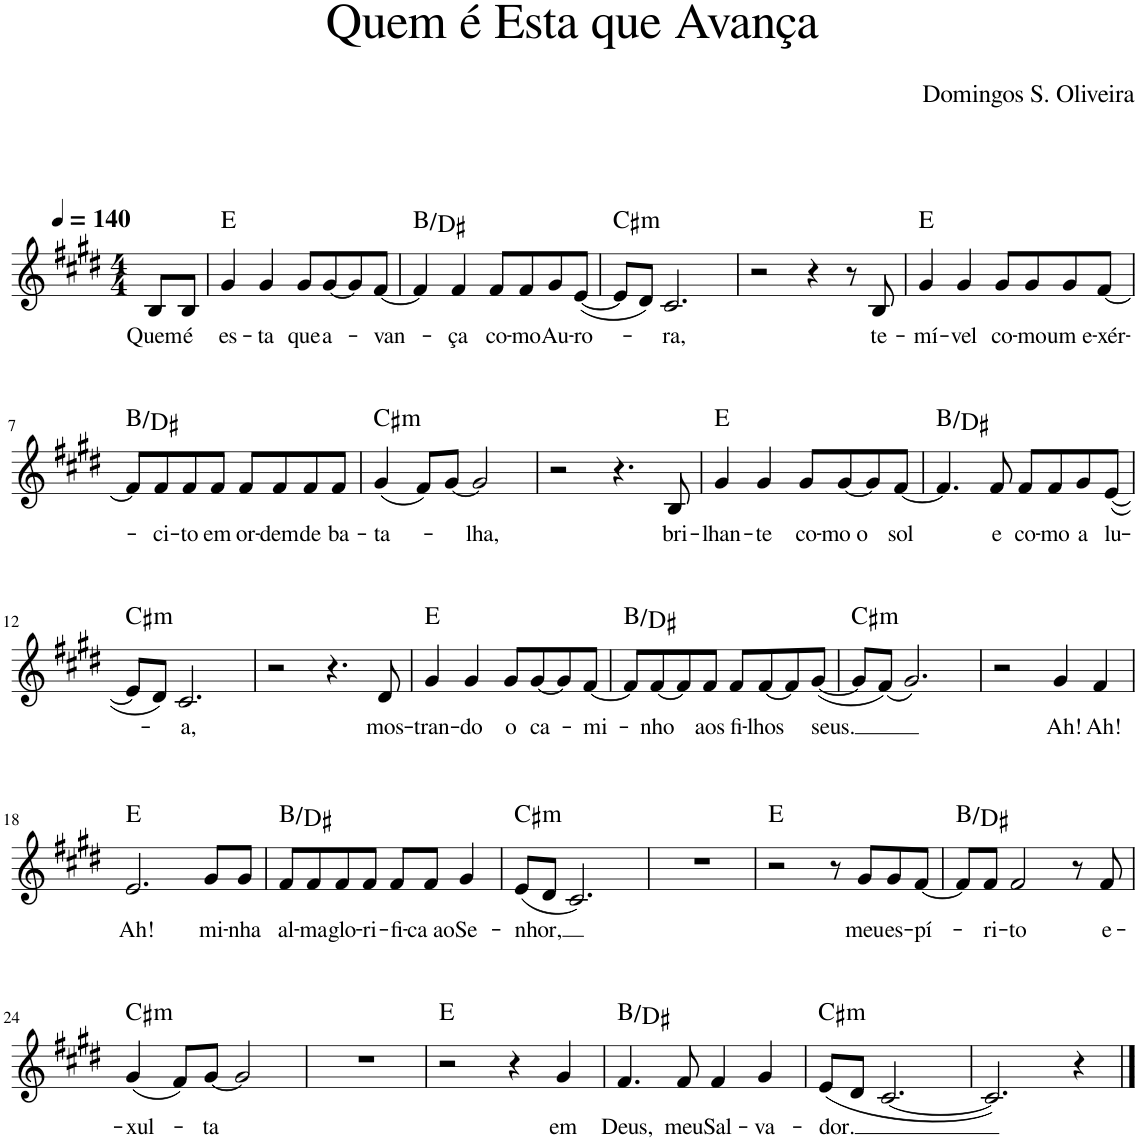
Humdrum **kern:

**kern	**text	**harte
*part1	*part1	*part1
*staff1	*staff1	*
*I"Voz	*	*
*I'Vo.	*	*
*clefG2	*	*
*k[f#c#g#d#]	*	*
*M4/4	*	*
*MM140	*	*
=1	=1	=1
!	!LO:LY:b	!
8B/L	Quem	.
!	!LO:LY:b	!
8B/J	é	.
=2	=2	=2
!	!LO:LY:b	!
4g#/	es-	E:maj
!	!LO:LY:b	!
4g#/	-ta	.
!	!LO:LY:b	!
8g#/L	que	.
!	!LO:LY:b	!
[8g#/	a-	.
8g#/]	.	.
!	!LO:LY:b	!
[8f#/J	-van-	.
=3	=3	=3
4f#/]	.	B:maj/3
!	!LO:LY:b	!
4f#/	-ça	.
!	!LO:LY:b	!
8f#/L	co-	.
!	!LO:LY:b	!
8f#/	-mo	.
!	!LO:LY:b	!
8g#/	Au-	.
!	!LO:LY:b	!
([8e/J	-ro-	.
=4	=4	=4
!	!	!LO:H:kt=m
8e/L]	.	C#:min
8d#/J)	.	.
!	!LO:LY:b	!
2.c#/	-ra,	.
=5	=5	=5
2r	.	.
4r	.	.
8r	.	.
!	!LO:LY:b	!
8B/	te-	.
=6	=6	=6
!	!LO:LY:b	!
4g#/	-mí-	E:maj
!	!LO:LY:b	!
4g#/	-vel	.
!	!LO:LY:b	!
8g#/L	co-	.
!	!LO:LY:b	!
8g#/	-mo	.
!	!LO:LY:b	!
8g#/	um e-	.
!	!LO:LY:b	!
[8f#/J	-xér-	.
!!LO:LB:g=z
=7	=7	=7
8f#/L]	.	B:maj/3
!	!LO:LY:b	!
8f#/	-ci-	.
!	!LO:LY:b	!
8f#/	-to	.
!	!LO:LY:b	!
8f#/J	em	.
!	!LO:LY:b	!
8f#/L	or-	.
!	!LO:LY:b	!
8f#/	-dem	.
!	!LO:LY:b	!
8f#/	de	.
!	!LO:LY:b	!
8f#/J	ba-	.
=8	=8	=8
!	!LO:LY:b	!LO:H:kt=m
(4g#/	-ta-	C#:min
8f#/L)	.	.
[8g#/J	.	.
!	!LO:LY:b	!
2g#/]	-lha,	.
=9	=9	=9
2r	.	.
4.r	.	.
!	!LO:LY:b	!
8B/	bri-	.
=10	=10	=10
!	!LO:LY:b	!
4g#/	-lhan-	E:maj
!	!LO:LY:b	!
4g#/	-te	.
!	!LO:LY:b	!
8g#/L	co-	.
!	!LO:LY:b	!
[8g#/	-mo o	.
8g#/]	.	.
!	!LO:LY:b	!
[8f#/J	sol	.
=11	=11	=11
4.f#/]	.	B:maj/3
!	!LO:LY:b	!
8f#/	e	.
!	!LO:LY:b	!
8f#/L	co-	.
!	!LO:LY:b	!
8f#/	-mo	.
!	!LO:LY:b	!
8g#/	a	.
!	!LO:LY:b	!
([8e/J	-lu-	.
!!LO:LB:g=z
=12	=12	=12
!	!	!LO:H:kt=m
8e/L]	.	C#:min
8d#/J)	.	.
!	!LO:LY:b	!
2.c#/	-a,	.
=13	=13	=13
2r	.	.
4.r	.	.
!	!LO:LY:b	!
8d#/	mos-	.
=14	=14	=14
!	!LO:LY:b	!
4g#/	-tran-	E:maj
!	!LO:LY:b	!
4g#/	-do	.
!	!LO:LY:b	!
8g#/L	o	.
!	!LO:LY:b	!
[8g#/	ca-	.
8g#/]	.	.
!	!LO:LY:b	!
[8f#/J	-mi-	.
=15	=15	=15
8f#/L]	.	B:maj/3
!	!LO:LY:b	!
[8f#/	-nho	.
8f#/]	.	.
!	!LO:LY:b	!
8f#/J	aos	.
!	!LO:LY:b	!
8f#/L	fi-	.
!	!LO:LY:b	!
[8f#/	-lhos	.
8f#/]	.	.
!	!LO:LY:b	!
([8g#/J	seus.	.
=16	=16	=16
!	!	!LO:H:kt=m
8g#/L]	.	C#:min
(8f#/J)	.	.
2.g#/)	.	.
=17	=17	=17
2r	.	.
!	!LO:LY:b	!
4g#/	Ah!	.
!	!LO:LY:b	!
4f#/	Ah!	.
!!LO:LB:g=z
=18	=18	=18
!	!LO:LY:b	!
2.e/	Ah!	E:maj
!	!LO:LY:b	!
8g#/L	mi-	.
!	!LO:LY:b	!
8g#/J	-nha	.
=19	=19	=19
!	!LO:LY:b	!
8f#/L	al-	B:maj/3
!	!LO:LY:b	!
8f#/	-ma	.
!	!LO:LY:b	!
8f#/	glo-	.
!	!LO:LY:b	!
8f#/J	-ri-	.
!	!LO:LY:b	!
8f#/L	-fi-	.
!	!LO:LY:b	!
8f#/J	-ca ao	.
!	!LO:LY:b	!
4g#/	Se-	.
=20	=20	=20
!	!LO:LY:b	!LO:H:kt=m
(8e/L	-nhor,	C#:min
8d#/J	.	.
2.c#/)	.	.
=21	=21	=21
1r	.	.
=22	=22	=22
2r	.	E:maj
8r	.	.
!	!LO:LY:b	!
8g#/L	meu	.
!	!LO:LY:b	!
8g#/	es-	.
!	!LO:LY:b	!
[8f#/J	-pí-	.
=23	=23	=23
8f#/L]	.	B:maj/3
!	!LO:LY:b	!
8f#/J	-ri-	.
!	!LO:LY:b	!
2f#/	-to	.
8r	.	.
!	!LO:LY:b	!
8f#/	e-	.
!!LO:LB:g=z
=24	=24	=24
!	!LO:LY:b	!LO:H:kt=m
(4g#/	-xul-	C#:min
8f#/L)	.	.
!	!LO:LY:b	!
[8g#/J	-ta	.
2g#/]	.	.
=25	=25	=25
1r	.	.
=26	=26	=26
2r	.	E:maj
4r	.	.
!	!LO:LY:b	!
4g#/	em	.
=27	=27	=27
!	!LO:LY:b	!
4.f#/	Deus,	B:maj/3
!	!LO:LY:b	!
8f#/	meu	.
!	!LO:LY:b	!
4f#/	Sal-	.
!	!LO:LY:b	!
4g#/	-va-	.
=28	=28	=28
!	!LO:LY:b	!LO:H:kt=m
(8e/L	-dor.	C#:min
8d#/J	.	.
[2.c#/	.	.
=29	=29	=29
2.c#/])	.	.
4r	.	.
==	==	==
*-	*-	*-
